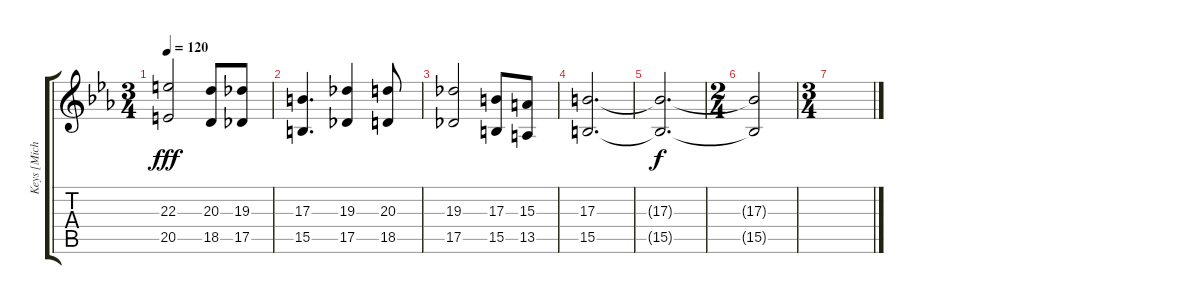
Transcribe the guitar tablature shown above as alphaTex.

\track ("Keys [Michael Pinnella]" "Keys [Mich") {instrument stringensemble1}
\staff {score tabs}
\tuning (Eb4 Bb3 Gb3 Db3 Ab2 Eb2) {hide}
\ts (3 4)
\tempo 120
\clef g2
\ks eb
(22.3 20.5).2{dy fff} (20.3 18.5).8 (19.3 17.5).8 |
(17.3 15.5).4{d} (19.3 17.5).4 (20.3 18.5).8 |
(19.3 17.5).2 (17.3 15.5).8 (15.3 13.5).8 |
(17.3 15.5).2{d} |
(17.3{t} 15.5{t}).2{d dy f} |
\ts (2 4)
(17.3{t} 15.5{t}).2 |
\ts (3 4)
